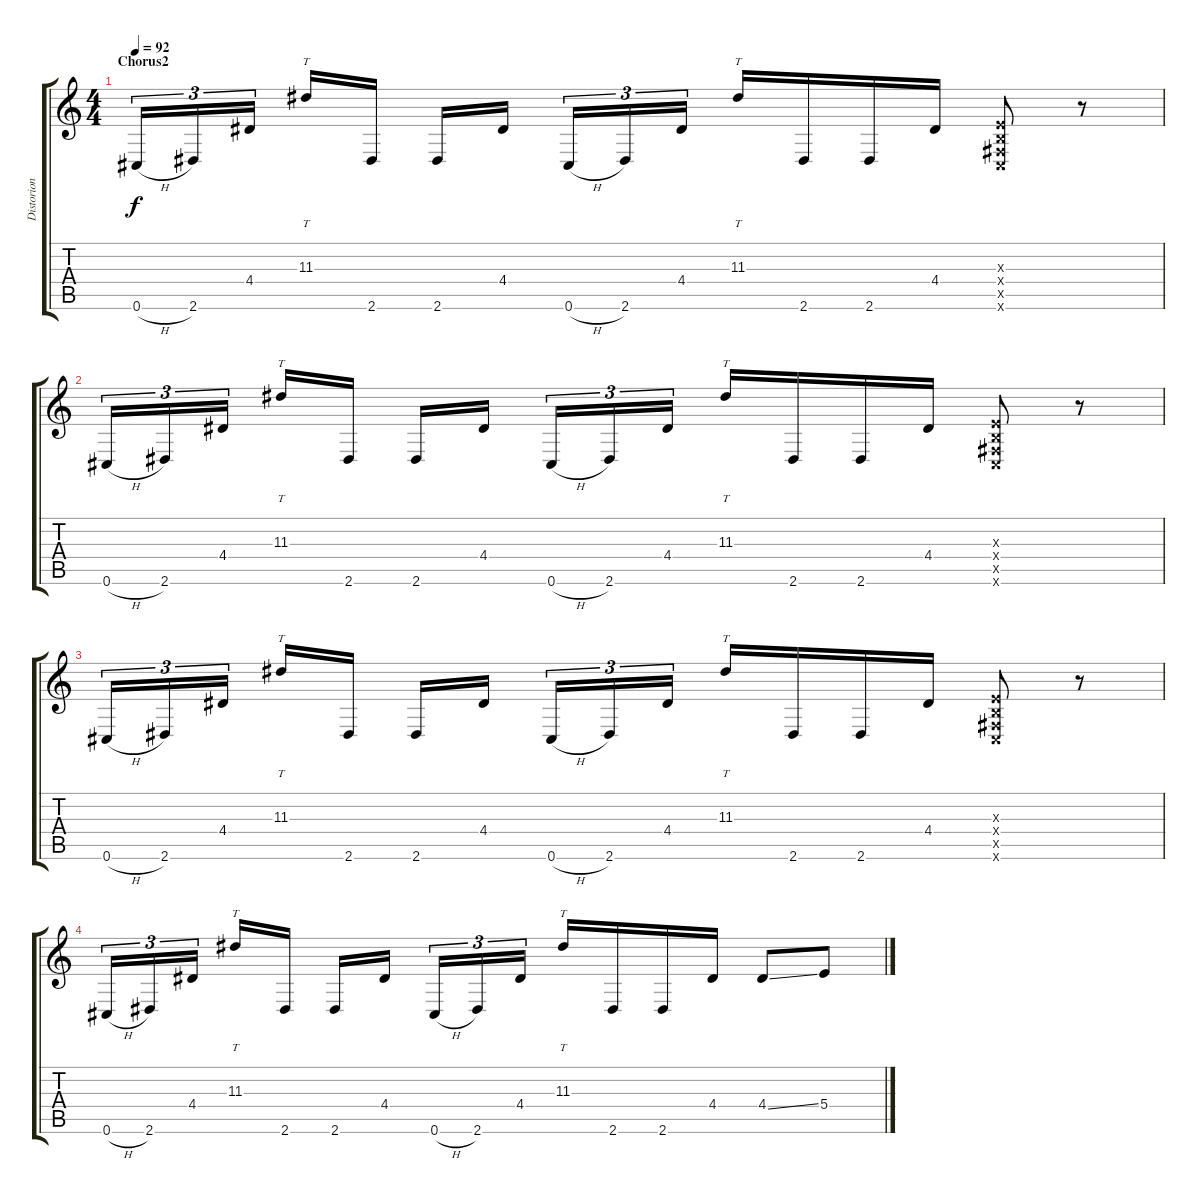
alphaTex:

\track ("Distorion Guitar" "Distorion ") {instrument distortionguitar}
\staff {score tabs}
\tuning (Db4 Ab3 E3 B2 Gb2 Db2) {hide}
\ts (4 4)
\section ("" "Chorus2")
\tempo 92
\clef g2
\ks c
0.6{h}.16{tu (3 2) dy f} 2.6.16{tu (3 2)} 4.4.16{tu (3 2)} 11.3.16{tt} 2.6.16 2.6.16 4.4.16 0.6{h}.16{tu (3 2)} 2.6.16{tu (3 2)} 4.4.16{tu (3 2)} 11.3.16{tt} 2.6.16 2.6.16 4.4.16 (0.3{x} 0.4{x} 0.5{x} 0.6{x}).8 r.8 |
0.6{h}.16{tu (3 2)} 2.6.16{tu (3 2)} 4.4.16{tu (3 2)} 11.3.16{tt} 2.6.16 2.6.16 4.4.16 0.6{h}.16{tu (3 2)} 2.6.16{tu (3 2)} 4.4.16{tu (3 2)} 11.3.16{tt} 2.6.16 2.6.16 4.4.16 (0.3{x} 0.4{x} 0.5{x} 0.6{x}).8 r.8 |
0.6{h}.16{tu (3 2)} 2.6.16{tu (3 2)} 4.4.16{tu (3 2)} 11.3.16{tt} 2.6.16 2.6.16 4.4.16 0.6{h}.16{tu (3 2)} 2.6.16{tu (3 2)} 4.4.16{tu (3 2)} 11.3.16{tt} 2.6.16 2.6.16 4.4.16 (0.3{x} 0.4{x} 0.5{x} 0.6{x}).8 r.8 |
0.6{h}.16{tu (3 2)} 2.6.16{tu (3 2)} 4.4.16{tu (3 2)} 11.3.16{tt} 2.6.16 2.6.16 4.4.16 0.6{h}.16{tu (3 2)} 2.6.16{tu (3 2)} 4.4.16{tu (3 2)} 11.3.16{tt} 2.6.16 2.6.16 4.4.16 4.4{ss}.8 5.4.8
